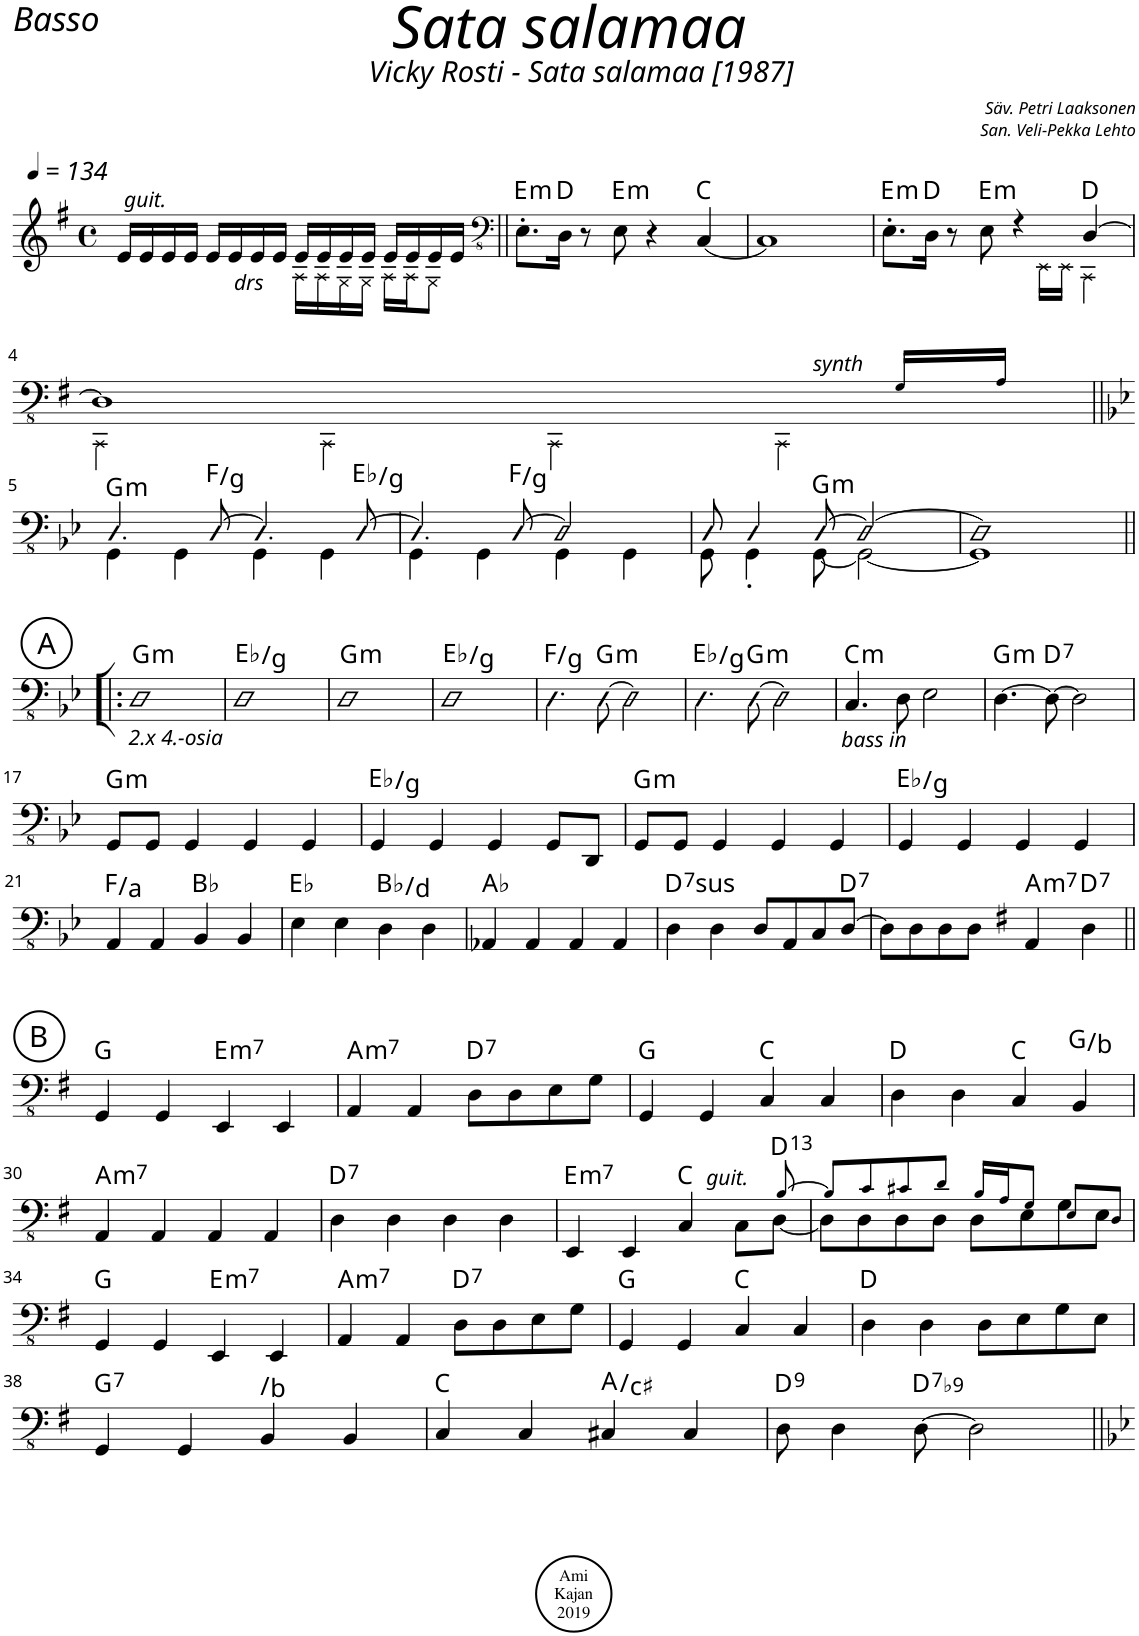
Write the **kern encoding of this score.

**kern	**harte
*part1	*part1
*staff1	*
*I"Piano	*
*I'Pno.	*
*clefG2	*
*k[f#]	*
*M4/4	*
*met(c)	*
*MM134	*
=	=
*^	*
!LO:TX:a:i:t=guit.	!	!
16e/LL	2ryy	.
16e/	.	.
16e/	.	.
16e/JJ	.	.
16e/LL	.	.
16e/	.	.
16e/	.	.
16e/JJ	.	.
!LO:TX:b:i:t=drs	!	!
16e/LL	16A!\LL	.
16e/	16A!\	.
16e/	16G!\	.
16e/JJ	16G!\JJ	.
16e/LL	16A!\LL	.
16e/	16A!\J	.
16e/	8G!\J	.
16e/JJ	.	.
*v	*v	*
=1||	=1||
*clefFv4	*
!	!LO:H:kt=m
8.EE'\L	E:min
16DD\Jk	D:maj
8r	.
!	!LO:H:kt=m
8EE\	E:min
4r	.
[4CC/	C:maj
=2	=2
1CC]	.
=3	=3
*^	*
!	!	!LO:H:kt=m
8.EE'\L	8ryy	E:min
*v	*v	*
16DD\Jk	D:maj
8r	.
!	!LO:H:kt=m
8EE\	E:min
4r	.
*^	*
.	16EEE!\LL	.
.	16EEE!\JJ	.
[4DD/	4CCC!\	D:maj
!!LO:LB:g=z	!!
=4	=4	=4
*	*^	*
1DD]	4CCC!\	2..ryy	.
.	4CCC!\	.	.
.	4CCC!\	.	.
.	4CCC!\	.	.
!	!	!LO:TX:a:i:t=synth	!
.	.	16GG!/LL	.
.	.	16AA!/JJ	.
*v	*v	*v	*
!!LO:LB:g=z
=5||	=5||
*k[b-e-]	*
*^	*
*	*^	*
!	!	!	!LO:H:kt=m
*	*v	*v	*
4GGG\	4.DD!/	G:min
4GGG\	.	.
.	[8DD!/	F:maj/2
4GGG\	4.DD!/]	.
4GGG\	.	.
.	[8DD!/	Eb:maj/3
=6	=6	=6
4GGG\	4.DD!/]	.
4GGG\	.	.
.	[8DD!/	F:maj/2
4GGG\	2DD!/]	.
4GGG\	.	.
=7	=7	=7
8GGG\	8DD!/	.
4GGG'\	4DD!/	.
!	!	!LO:H:kt=m
[8GGG\	[8DD!/	G:min
2GGG\_	2DD!/_	.
=8	=8	=8
1GGG]	1DD!]	.
!!LO:LB:g=z	!!
!!LO:REH:place=s1:a:cj:enc=circle:fs=14:t=A	!!
=9!|:	=9!|:	=9!|:
!LO:TX:b:i:t=2.x 4.-osia	!	!LO:H:kt=m
*v	*v	*
1DD!	G:min
=10	=10
1DD!	Eb:maj/3
=11	=11
!	!LO:H:kt=m
1DD!	G:min
=12	=12
1DD!	Eb:maj/3
=13	=13
4.DD!\	F:maj/2
!	!LO:H:kt=m
[8DD!\	G:min
2DD!\]	.
=14	=14
4.DD!\	Eb:maj/3
!	!LO:H:kt=m
[8DD!\	G:min
2DD!\]	.
=15	=15
!LO:TX:b:i:t=bass in	!LO:H:kt=m
4.CC/	C:min
8DD\	.
2EE-\	.
=16	=16
!	!LO:H:kt=m
[4.DD\	G:min
!	!LO:H:kt=7
8DD\_	D:7
2DD\]	.
!!LO:LB:g=z
=17	=17
!	!LO:H:kt=m
8GGG/L	G:min
8GGG/J	.
4GGG/	.
4GGG/	.
4GGG/	.
=18	=18
4GGG/	Eb:maj/3
4GGG/	.
4GGG/	.
8GGG/L	.
8DDD/J	.
=19	=19
!	!LO:H:kt=m
8GGG/L	G:min
8GGG/J	.
4GGG/	.
4GGG/	.
4GGG/	.
=20	=20
4GGG/	Eb:maj/3
4GGG/	.
4GGG/	.
4GGG/	.
!!LO:LB:g=z
=21	=21
4AAA/	F:maj/3
4AAA/	.
4BBB-/	Bb:maj
4BBB-/	.
=22	=22
4EE-\	Eb:maj
4EE-\	.
4DD\	Bb:maj/3
4DD\	.
=23	=23
4AAA-X/	Ab:maj
4AAA-/	.
4AAA-/	.
4AAA-/	.
=24	=24
!	!LO:H:kt=7sus
4DD\	D:sus4(7)
4DD\	.
8DD/L	.
8AAA/	.
8CC/	.
!	!LO:H:kt=7
[8DD/J	D:7
=25	=25
8DD\L]	.
8DD\	.
8DD\	.
8DD\J	.
!	!LO:H:kt=m7
4AAA/	A:min7
!	!LO:H:kt=7
4DD\	D:7
!!LO:LB:g=z
!!LO:REH:place=s1:a:cj:enc=circle:fs=14:t=B
=26||	=26||
4GGG/	G:maj
4GGG/	.
!	!LO:H:kt=m7
4EEE/	E:min7
4EEE/	.
=27	=27
!	!LO:H:kt=m7
4AAA/	A:min7
4AAA/	.
!	!LO:H:kt=7
8DD\L	D:7
8DD\	.
8EE\	.
8GG\J	.
=28	=28
4GGG/	G:maj
4GGG/	.
4CC/	C:maj
4CC/	.
=29	=29
4DD\	D:maj
4DD\	.
4CC/	C:maj
4BBB/	G:maj/3
!!LO:LB:g=z
=30	=30
!	!LO:H:kt=m7
4AAA/	A:min7
4AAA/	.
4AAA/	.
4AAA/	.
=31	=31
!	!LO:H:kt=7
4DD\	D:7
4DD\	.
4DD\	.
4DD\	.
=32	=32
*^	*
!	!	!LO:H:kt=m7
4EEE/	2..ryy	E:min7
4EEE/	.	.
4CC/	.	C:maj
8CC\L	.	.
!LO:TX:a:i:t=guit.	!	!LO:H:kt=13
[8DD\J	[8BB!/	D:9(11,13)
=33	=33	=33
8DD\L]	8BB!/L]	.
8DD\	8C!/	.
8DD\	8C#X!/	.
8DD\J	8D!/J	.
8DD\L	16BB!/LL	.
.	16AA!/J	.
8EE\	8GG!/J	.
8GG\	8EE!/L	.
8EE\J	8DD!/J	.
*v	*v	*
!!LO:LB:g=z
=34	=34
4GGG/	G:maj
4GGG/	.
!	!LO:H:kt=m7
4EEE/	E:min7
4EEE/	.
=35	=35
!	!LO:H:kt=m7
4AAA/	A:min7
4AAA/	.
!	!LO:H:kt=7
8DD\L	D:7
8DD\	.
8EE\	.
8GG\J	.
=36	=36
4GGG/	G:maj
4GGG/	.
4CC/	C:maj
4CC/	.
=37	=37
4DD\	D:maj
4DD\	.
8DD\L	.
8EE\	.
8GG\	.
8EE\J	.
!!LO:LB:g=z
=38	=38
!	!LO:H:kt=7
4GGG/	G:7
4GGG/	.
!	!LO:H:kt=N.C.
4BBB/	N
4BBB/	.
=39	=39
4CC/	C:maj
4CC/	.
4CC#X/	A:maj/3
4CC#/	.
=40	=40
!	!LO:H:kt=9
8DD\	D:9
4DD\	.
!	!LO:H:kt=7
[8DD\	D:7(b9)
2DD\]	.
=||	=||
*-	*-
